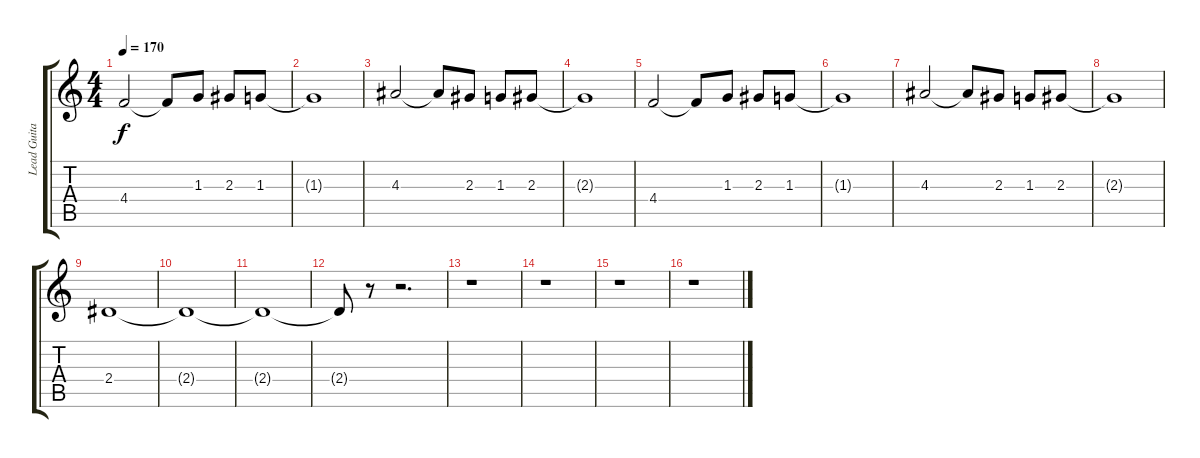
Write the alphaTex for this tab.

\track ("Lead Guitar" "Lead Guita") {instrument overdrivenguitar}
\staff {score tabs}
\tuning (Eb4 Bb3 Gb3 Db3 Ab2 Eb2) {hide}
\ts (4 4)
\tempo 170
\clef g2
\ks c
4.4.2{dy f} 4.4{t}.8 1.3.8 2.3.8 1.3.8 |
1.3{t}.1 |
4.3.2 4.3{t}.8 2.3.8 1.3.8 2.3.8 |
2.3{t}.1 |
4.4.2 4.4{t}.8 1.3.8 2.3.8 1.3.8 |
1.3{t}.1 |
4.3.2 4.3{t}.8 2.3.8 1.3.8 2.3.8 |
2.3{t}.1 |
2.4.1 |
2.4{t}.1 |
2.4{t}.1 |
2.4{t}.8 r.8 r.2{d} |
r.1 |
r.1 |
r.1 |
r.1
